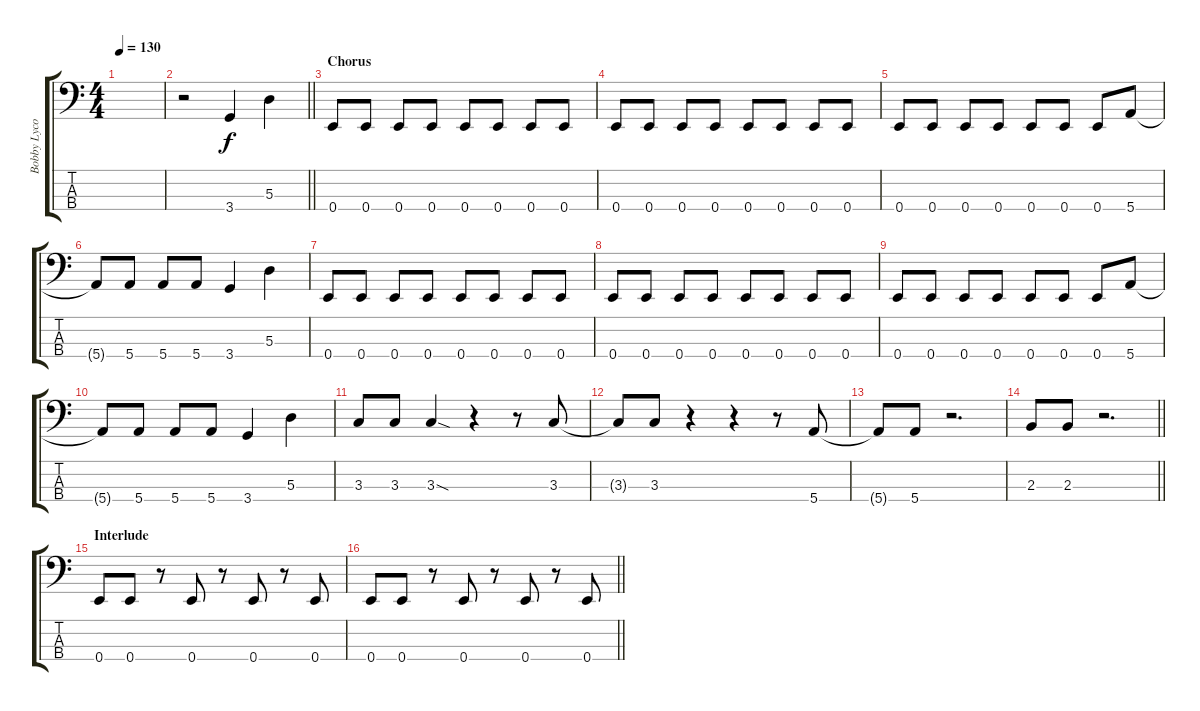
\track ("Bobby Lycon" "Bobby Lyco") {instrument electricbassfinger}
\staff {score tabs}
\tuning (G2 D2 A1 E1) {hide}
\ts (4 4)
\tempo 130
\clef f4
\ks c
|
\barLineRight lightlight
r.2 3.4.4 5.3.4 |
\section ("" "Chorus")
0.4.8 0.4.8 0.4.8 0.4.8 0.4.8 0.4.8 0.4.8 0.4.8 |
0.4.8 0.4.8 0.4.8 0.4.8 0.4.8 0.4.8 0.4.8 0.4.8 |
0.4.8 0.4.8 0.4.8 0.4.8 0.4.8 0.4.8 0.4.8 5.4.8 |
5.4{t}.8 5.4.8 5.4.8 5.4.8 3.4.4 5.3.4 |
0.4.8 0.4.8 0.4.8 0.4.8 0.4.8 0.4.8 0.4.8 0.4.8 |
0.4.8 0.4.8 0.4.8 0.4.8 0.4.8 0.4.8 0.4.8 0.4.8 |
0.4.8 0.4.8 0.4.8 0.4.8 0.4.8 0.4.8 0.4.8 5.4.8 |
5.4{t}.8 5.4.8 5.4.8 5.4.8 3.4.4 5.3.4 |
3.3.8 3.3.8 3.3{sod}.4 r.4 r.8 3.3.8 |
3.3{t}.8 3.3.8 r.4 r.4 r.8 5.4.8 |
5.4{t}.8 5.4.8 r.2{d} |
\barLineRight lightlight
2.3.8 2.3.8 r.2{d} |
\section ("" "Interlude")
0.4.8 0.4.8 r.8 0.4.8 r.8 0.4.8 r.8 0.4.8 |
\barLineRight lightlight
0.4.8 0.4.8 r.8 0.4.8 r.8 0.4.8 r.8 0.4.8
